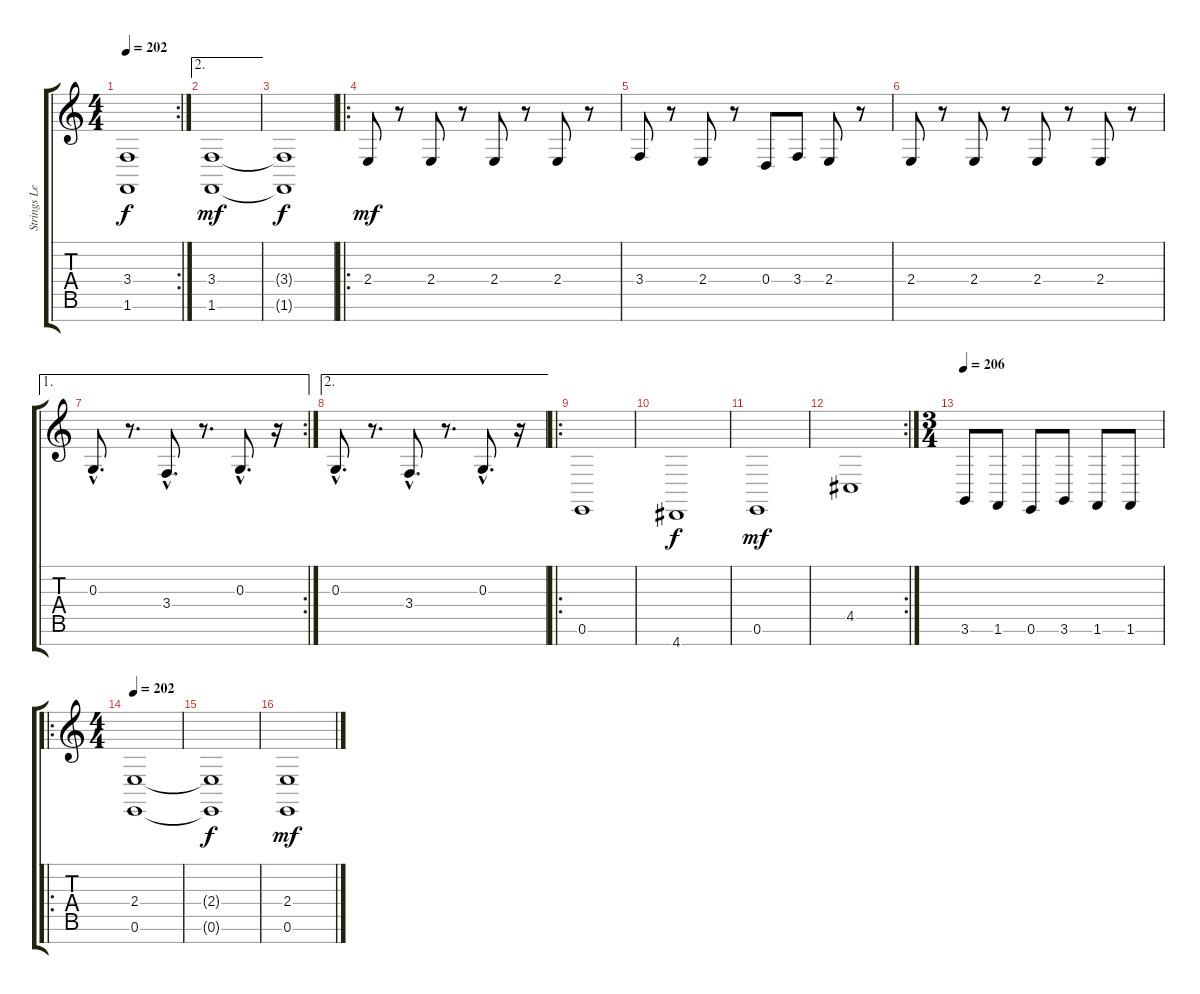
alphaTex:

\track ("Strings Left Hand" "Strings Le") {instrument stringensemble1}
\staff {score tabs}
\tuning (E4 B3 G3 D3 A2 E2 B1) {hide}
\rc 2
\ts (4 4)
\tempo 202
\clef g2
\ks c
(3.4{t} 1.6{t}).1{dy f} |
\ae 2
(3.4 1.6).1{dy mf} |
(3.4{t} 1.6{t}).1{dy f} |
\ro
2.4.8{dy mf} r.8 2.4.8 r.8 2.4.8 r.8 2.4.8 r.8 |
3.4.8 r.8 2.4.8 r.8 0.4.8 3.4.8 2.4.8 r.8 |
2.4.8 r.8 2.4.8 r.8 2.4.8 r.8 2.4.8 r.8 |
\ae 1
\rc 2
0.3{hac}.8{d} r.8{d} 3.4{hac}.8{d} r.8{d} 0.3{hac}.8{d} r.16 |
\ae 2
0.3{hac}.8{d} r.8{d} 3.4{hac}.8{d} r.8{d} 0.3{hac}.8{d} r.16 |
\ro
0.6.1 |
4.7.1{dy f} |
0.6.1{dy mf} |
\rc 2
4.5.1 |
\ts (3 4)
\tempo 206
3.6.8 1.6.8 0.6.8 3.6.8 1.6.8 1.6.8 |
\ro
\ts (4 4)
\tempo 202
(2.4 0.6).1 |
(2.4{t} 0.6{t}).1{dy f} |
(2.4 0.6).1{dy mf}
